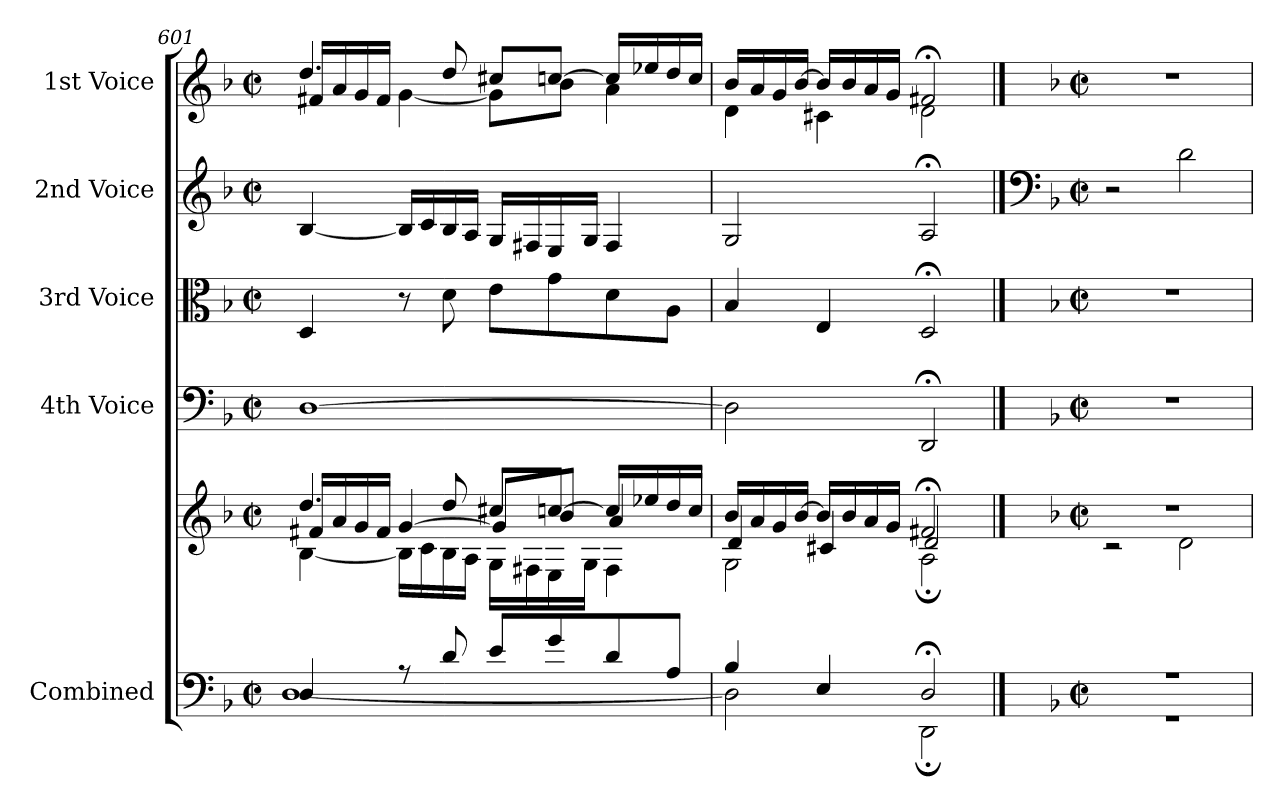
**kern	**kern	**kern	**kern	**kern	**kern
*part5	*part5	*part4	*part3	*part2	*part1
*staff6	*staff5	*staff4	*staff3	*staff2	*staff1
*I"Combined	*	*I"4th Voice	*I"3rd Voice	*I"2nd Voice	*I"1st Voice
!!LO:PB:g=z
*clefF4	*clefG2	*clefF4	*clefC3	*clefG2	*clefG2
*k[b-]	*k[b-]	*k[b-]	*k[b-]	*k[b-]	*k[b-]
*M2/2	*M2/2	*M2/2	*M2/2	*M2/2	*M2/2
*met(c|)	*met(c|)	*met(c|)	*met(c|)	*met(c|)	*met(c|)
*MM90	*MM90	*MM90	*MM90	*MM90	*MM90
=601	=601	=601	=601	=601	=601
*^	*^	*	*	*	*^
*	*	*	*^	*	*	*	*	*
4D/	[1D	4.dd/	[4B-\	16f#X/LL	[1D	4D/	[4B-/	4.dd/	16f#X/LL
.	.	.	.	16a/	.	.	.	.	16a/
.	.	.	.	16g/	.	.	.	.	16g/
.	.	.	.	16f#/JJ	.	.	.	.	16f#/JJ
8r	.	.	16B-\LL]	[4g/	.	8r	16B-/LL]	.	[4g\
.	.	.	16c\	.	.	.	16c/	.	.
8d/	.	8dd/	16B-\	.	.	8d\	16B-/	8dd/	.
.	.	.	16A\JJ	.	.	.	16A/JJ	.	.
8e/L	.	8cc#X/L	16G\LL	8g/L]	.	8e\L	16G/LL	8cc#X/L	8g\L]
.	.	.	16F#X\	.	.	.	16F#X/	.	.
8g/	.	[8ccn/J	16E\	8b-/J	.	8g\	16E/	[8ccn/J	8b-\J
.	.	.	16G\JJ	.	.	.	16G/JJ	.	.
8d/	.	16cc/LL]	4F#\	4a/	.	8d\	4F#/	16cc/LL]	4a\
.	.	16ee-X/	.	.	.	.	.	16ee-X/	.
8A/J	.	16dd/	.	.	.	8A\J	.	16dd/	.
.	.	16cc/JJ	.	.	.	.	.	16cc/JJ	.
=602	=602	=602	=602	=602	=602	=602	=602	=602	=602
*	*	*	*	*	*	*	*	*MM80	*
4B-/	2D\]	16b-/LL	2G\	4d/	2D\]	4B-/	2G/	16b-/LL	4d\
.	.	16a/	.	.	.	.	.	16a/	.
.	.	16g/	.	.	.	.	.	16g/	.
.	.	[16b-/JJ	.	.	.	.	.	[16b-/JJ	.
*	*	*	*	*	*	*	*	*MM60	*
4E/	.	16b-/LL]	.	4c#X/	.	4E/	.	16b-/LL]	4c#X\
.	.	16b-/	.	.	.	.	.	16b-/	.
.	.	16a/	.	.	.	.	.	16a/	.
.	.	16g/JJ	.	.	.	.	.	16g/JJ	.
2D;</	2DD;\	2f#X;</	2A;\	2d/	2DD;</	2D;</	2A;</	2f#X;</	2d\
*	*	*v	*v	*v	*	*	*	*v	*v
!!LO:PB:g=z
==603	==603	==603	==603	==603	==603	==603
*	*	*	*	*	*clefF4	*
*k[b-]	*	*k[b-]	*k[b-]	*k[b-]	*k[b-]	*k[b-]
*M2/2	*	*M2/2	*M2/2	*M2/2	*M2/2	*M2/2
*met(c|)	*	*met(c|)	*met(c|)	*met(c|)	*met(c|)	*met(c|)
*	*	*	*	*	*	*MM106
*	*	*^	*	*	*	*
1r	1r	1r	2r	1r	1r	2r	1r
.	.	.	2d\	.	.	2d\	.
*v	*v	*	*	*	*	*	*
*	*v	*v	*	*	*	*
=	=	=	=	=	=
*-	*-	*-	*-	*-	*-
